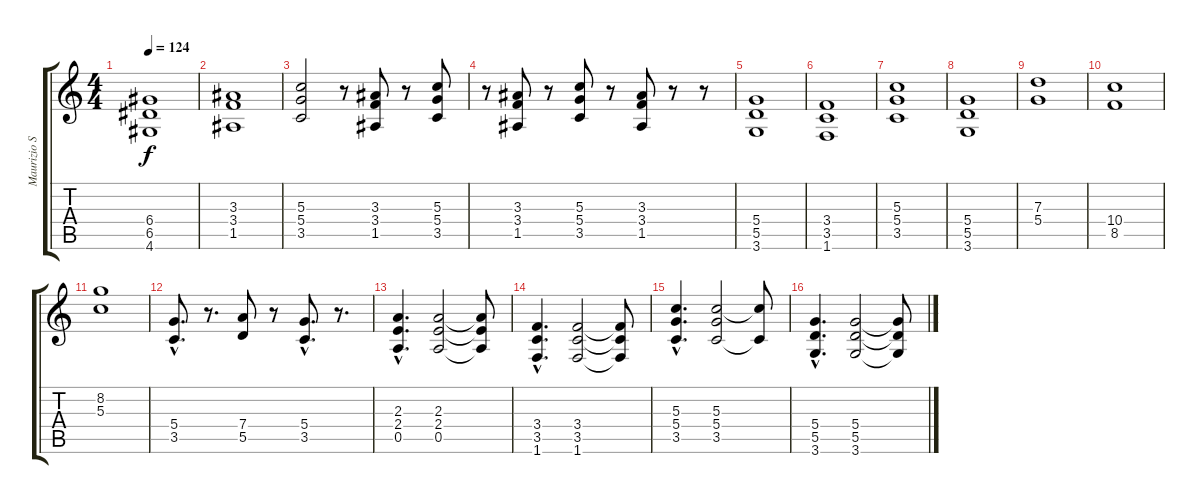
\track ("Maurizio Solieri [guitar]" "Maurizio S") {instrument distortionguitar}
\staff {score tabs}
\tuning (E4 B3 G3 D3 A2 E2) {hide}
\ts (4 4)
\tempo 124
\clef g2
\ks c
(6.4 6.5 4.6).1{dy f} |
(3.3 3.4 1.5).1 |
(5.3 5.4 3.5).2 r.8 (3.3 3.4 1.5).8 r.8 (5.3 5.4 3.5).8 |
r.8 (3.3 3.4 1.5).8 r.8 (5.3 5.4 3.5).8 r.8 (3.3 3.4 1.5).8 r.8 r.8 |
(5.4 5.5 3.6).1 |
(3.4 3.5 1.6).1 |
(5.3 5.4 3.5).1 |
(5.4 5.5 3.6).1 |
(7.3 5.4).1 |
(10.4 8.5).1 |
(8.2 5.3).1 |
(5.4{hac} 3.5{hac}).8{d} r.8{d} (7.4 5.5).8 r.8 (5.4{hac} 3.5{hac}).8{d} r.8{d} |
(2.3{hac} 2.4{hac} 0.5{hac}).4{d instrument overdrivenguitar} (2.3 2.4 0.5).2 (2.3{t} 2.4{t} 0.5{t}).8 |
(3.4{hac} 3.5{hac} 1.6{hac}).4{d} (3.4 3.5 1.6).2 (3.4{t} 3.5{t} 1.6{t}).8 |
(5.3{hac} 5.4{hac} 3.5{hac}).4{d} (5.3 5.4 3.5).2 (5.3{t} 3.5{t}).8 |
(5.4{hac} 5.5{hac} 3.6{hac}).4{d} (5.4 5.5 3.6).2 (5.4{t} 5.5{t} 3.6{t}).8
